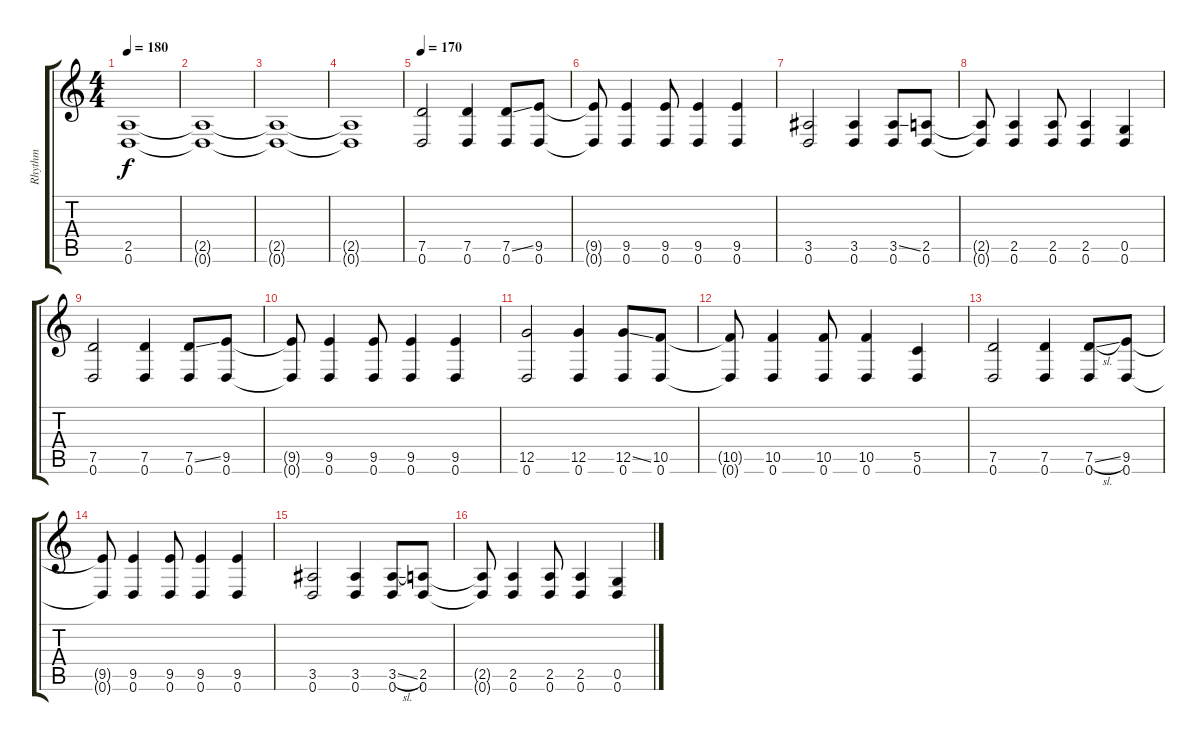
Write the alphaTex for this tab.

\track ("Rhythm" "Rhythm") {instrument distortionguitar}
\staff {score tabs}
\tuning (D4 A3 F3 C3 G2 D2) {hide}
\ts (4 4)
\tempo 180
\clef g2
\ks c
(2.5 0.6).1{dy f} |
(2.5{t} 0.6{t}).1 |
(2.5{t} 0.6{t}).1 |
(2.5{t} 0.6{t}).1 |
\tempo 170
(7.5 0.6).2 (7.5 0.6).4 (7.5{ss} 0.6).8 (9.5 0.6).8 |
(9.5{t} 0.6{t}).8 (9.5 0.6).4 (9.5 0.6).8 (9.5 0.6).4 (9.5 0.6).4 |
(3.5 0.6).2 (3.5 0.6).4 (3.5{ss} 0.6).8 (2.5 0.6).8 |
(2.5{t} 0.6{t}).8 (2.5 0.6).4 (2.5 0.6).8 (2.5 0.6).4 (0.5 0.6).4 |
(7.5 0.6).2 (7.5 0.6).4 (7.5{ss} 0.6).8 (9.5 0.6).8 |
(9.5{t} 0.6{t}).8 (9.5 0.6).4 (9.5 0.6).8 (9.5 0.6).4 (9.5 0.6).4 |
(12.5 0.6).2 (12.5 0.6).4 (12.5{ss} 0.6).8 (10.5 0.6).8 |
(10.5{t} 0.6{t}).8 (10.5 0.6).4 (10.5 0.6).8 (10.5 0.6).4 (5.5 0.6).4 |
(7.5 0.6).2 (7.5 0.6).4 (7.5{sl} 0.6).8 (9.5 0.6).8 |
(9.5{t} 0.6{t}).8 (9.5 0.6).4 (9.5 0.6).8 (9.5 0.6).4 (9.5 0.6).4 |
(3.5 0.6).2 (3.5 0.6).4 (3.5{sl} 0.6).8 (2.5 0.6).8 |
(2.5{t} 0.6{t}).8 (2.5 0.6).4 (2.5 0.6).8 (2.5 0.6).4 (0.5 0.6).4
